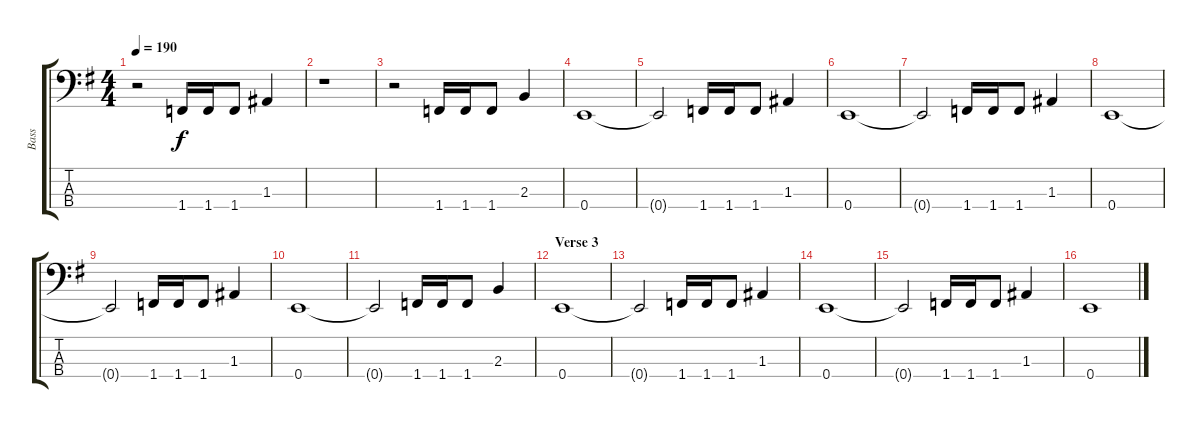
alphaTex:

\track ("Bass" "Bass") {instrument electricbassfinger}
\staff {score tabs}
\tuning (G2 D2 A1 E1) {hide}
\ts (4 4)
\tempo 190
\clef f4
\ks eminor
r.2{dy f} 1.4.16 1.4.16 1.4.8 1.3.4 |
r.1 |
r.2 1.4.16 1.4.16 1.4.8 2.3.4 |
0.4.1 |
0.4{t}.2 1.4.16 1.4.16 1.4.8 1.3.4 |
0.4.1 |
0.4{t}.2 1.4.16 1.4.16 1.4.8 1.3.4 |
0.4.1 |
0.4{t}.2 1.4.16 1.4.16 1.4.8 1.3.4 |
0.4.1 |
0.4{t}.2 1.4.16 1.4.16 1.4.8 2.3.4 |
\section ("" "Verse 3")
0.4.1 |
0.4{t}.2 1.4.16 1.4.16 1.4.8 1.3.4 |
0.4.1 |
0.4{t}.2 1.4.16 1.4.16 1.4.8 1.3.4 |
0.4.1
